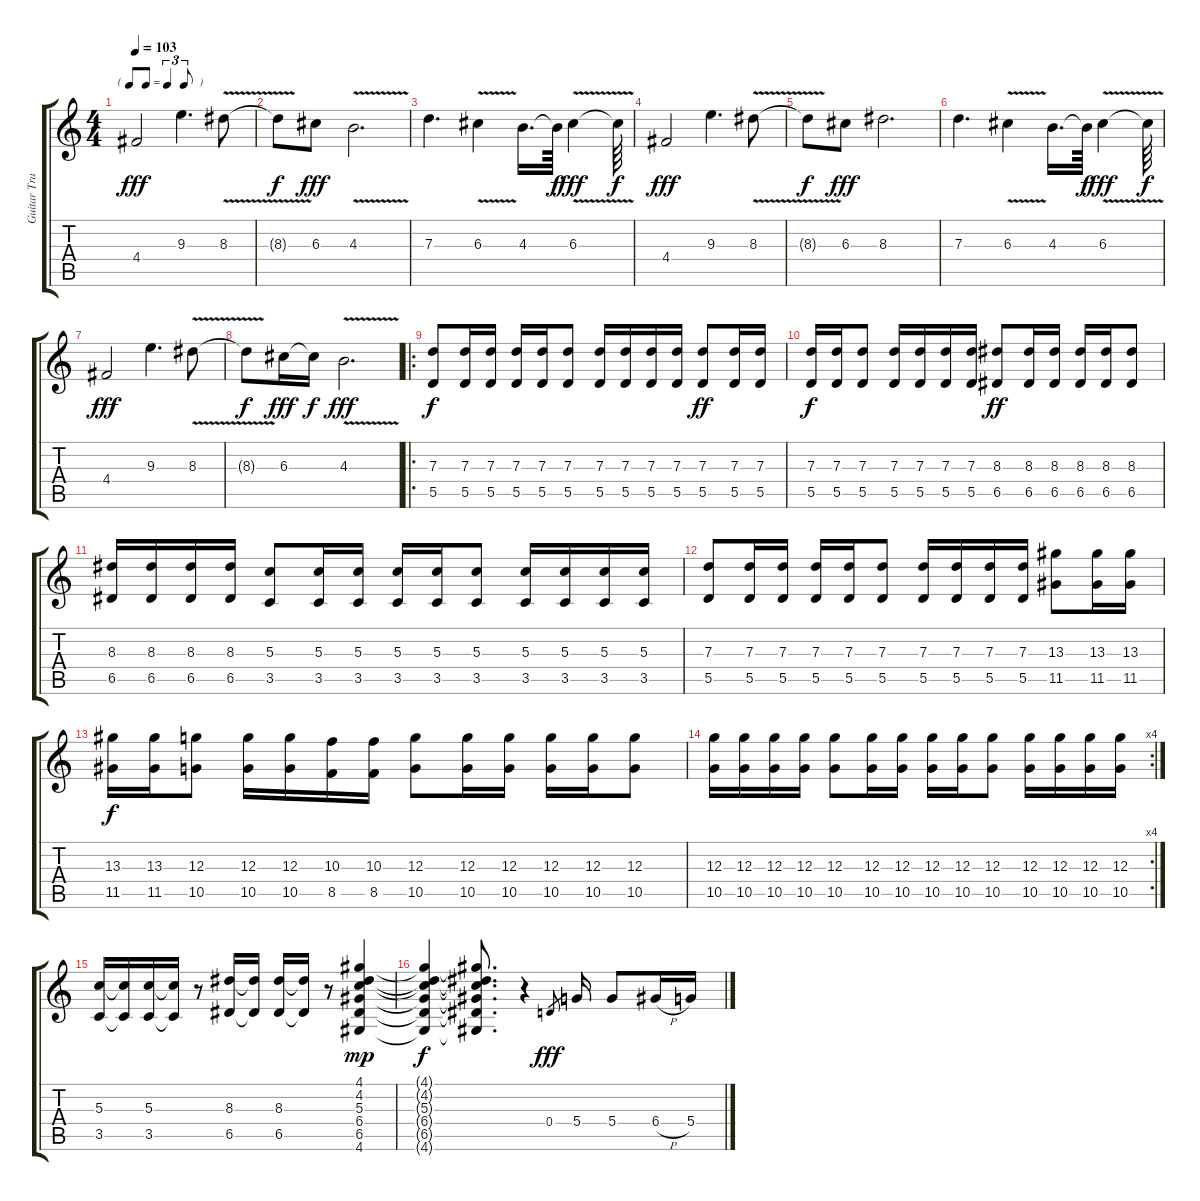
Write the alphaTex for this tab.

\track ("Guitar Track 2" "Guitar Tra") {instrument overdrivenguitar}
\staff {score tabs}
\tuning (E4 B3 G3 D3 A2 E2) {hide}
\ts (4 4)
\tf triplet8th
\tempo 103
\clef g2
\ks c
4.4.2{dy fff} 9.3.4{d} 8.3{v}.8 |
8.3{t}.8{dy f} 6.3.8{dy fff} 4.3{v}.2{d} |
7.3.4{d} 6.3{v}.4 4.3.16{d} 4.3{t}.64{dy f} 6.3{v}.4{dy fff} 6.3{t}.64{dy f} |
4.4.2{dy fff} 9.3.4{d} 8.3{v}.8 |
8.3{t}.8{dy f} 6.3.8{dy fff} 8.3.2{d} |
7.3.4{d} 6.3{v}.4 4.3.16{d} 4.3{t}.64{dy f} 6.3{v}.4{dy fff} 6.3{t}.64{dy f} |
4.4.2{dy fff} 9.3.4{d} 8.3{v}.8 |
8.3{t}.8{dy f} 6.3.16{dy fff} 6.3{t}.16{dy f} 4.3{v}.2{d dy fff} |
\ro
(7.3 5.5).8{dy f} (7.3 5.5).16 (7.3 5.5).16 (7.3 5.5).16 (7.3 5.5).16 (7.3 5.5).8 (7.3 5.5).16 (7.3 5.5).16 (7.3 5.5).16 (7.3 5.5).16 (7.3 5.5).8{dy ff} (7.3 5.5).16 (7.3 5.5).16 |
(7.3 5.5).16{dy f} (7.3 5.5).16 (7.3 5.5).8 (7.3 5.5).16 (7.3 5.5).16 (7.3 5.5).16 (7.3 5.5).16 (8.3 6.5).8{dy ff} (8.3 6.5).16 (8.3 6.5).16 (8.3 6.5).16 (8.3 6.5).16 (8.3 6.5).8 |
(8.3 6.5).16 (8.3 6.5).16 (8.3 6.5).16 (8.3 6.5).16 (5.3 3.5).8 (5.3 3.5).16 (5.3 3.5).16 (5.3 3.5).16 (5.3 3.5).16 (5.3 3.5).8 (5.3 3.5).16 (5.3 3.5).16 (5.3 3.5).16 (5.3 3.5).16 |
(7.3 5.5).8 (7.3 5.5).16 (7.3 5.5).16 (7.3 5.5).16 (7.3 5.5).16 (7.3 5.5).8 (7.3 5.5).16 (7.3 5.5).16 (7.3 5.5).16 (7.3 5.5).16 (13.3 11.5).8 (13.3 11.5).16 (13.3 11.5).16 |
(13.3 11.5).16{dy f} (13.3 11.5).16 (12.3 10.5).8 (12.3 10.5).16 (12.3 10.5).16 (10.3 8.5).16 (10.3 8.5).16 (12.3 10.5).8 (12.3 10.5).16 (12.3 10.5).16 (12.3 10.5).16 (12.3 10.5).16 (12.3 10.5).8 |
\rc 4
(12.3 10.5).16 (12.3 10.5).16 (12.3 10.5).16 (12.3 10.5).16 (12.3 10.5).8 (12.3 10.5).16 (12.3 10.5).16 (12.3 10.5).16 (12.3 10.5).16 (12.3 10.5).8 (12.3 10.5).16 (12.3 10.5).16 (12.3 10.5).16 (12.3 10.5).16 |
(5.3 3.5).16 (5.3{t} 3.5{t}).16 (5.3 3.5).16 (5.3{t} 3.5{t}).16 r.8 (8.3 6.5).16 (8.3{t} 6.5{t}).16 (8.3 6.5).16 (8.3{t} 6.5{t}).16 r.8 (4.1 4.2 5.3 6.4 6.5 4.6).4{dy mp} |
(4.1{t} 4.2{t} 5.3{t} 6.4{t} 6.5{t} 4.6{t}).4{dy f} (4.1{t} 4.2{t} 5.3{t} 6.4{t} 6.5{t} 4.6{t}).8{d} r.4 0.4.8{gr dy fff} 5.4.16 5.4.8 6.4{h}.16 5.4{ss}.16
